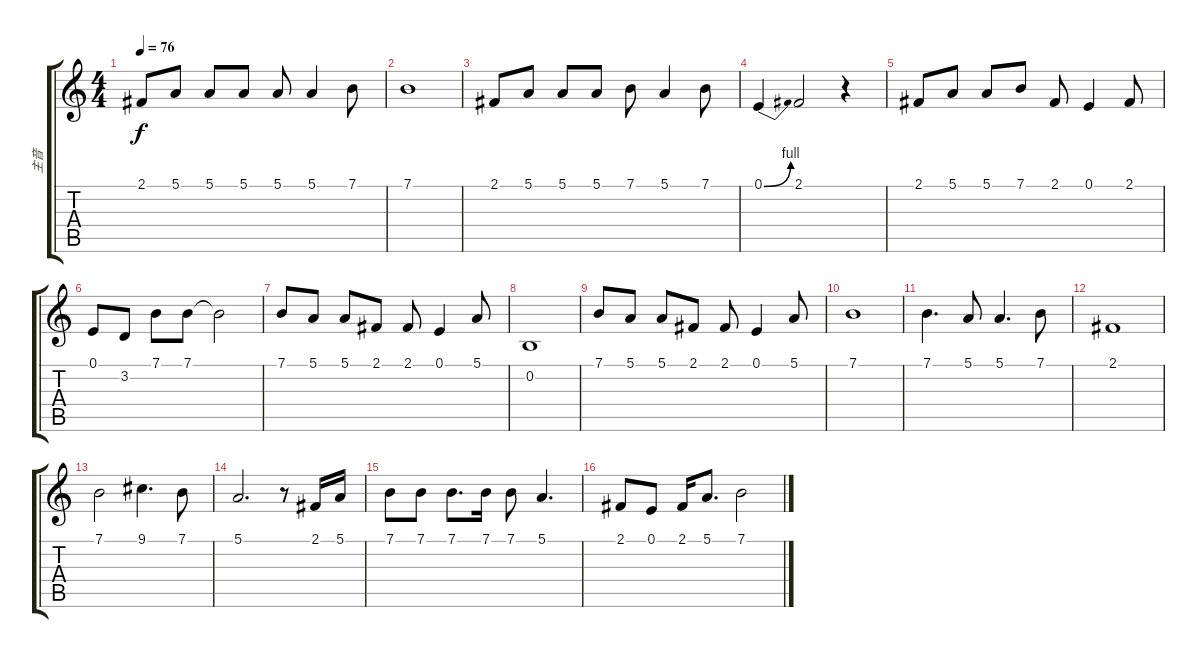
\track ("主音" "主音") {instrument voiceoohs}
\staff {score tabs}
\tuning (E4 B3 G3 D3 A2 E2) {hide}
\ts (4 4)
\tempo 76
\clef g2
\ks c
2.1.8{dy f} 5.1.8 5.1.8 5.1.8 5.1.8 5.1.4 7.1.8 |
7.1.1 |
2.1.8 5.1.8 5.1.8 5.1.8 7.1.8 5.1.4 7.1.8 |
0.1{be (bend 0 0 60 4)}.4 2.1.2 r.4 |
2.1.8 5.1.8 5.1.8 7.1.8 2.1.8 0.1.4 2.1.8 |
0.1.8 3.2.8 7.1.8 7.1.8 7.1{t}.2 |
7.1.8 5.1.8 5.1.8 2.1.8 2.1.8 0.1.4 5.1.8 |
0.2.1 |
7.1.8 5.1.8 5.1.8 2.1.8 2.1.8 0.1.4 5.1.8 |
7.1.1 |
7.1.4{d} 5.1.8 5.1.4{d} 7.1.8 |
2.1.1 |
7.1.2 9.1.4{d} 7.1.8 |
5.1.2{d} r.8 2.1.16 5.1.16 |
7.1.8 7.1.8 7.1.8{d} 7.1.16 7.1.8 5.1.4{d} |
2.1.8 0.1.8 2.1.16 5.1.8{d} 7.1.2
